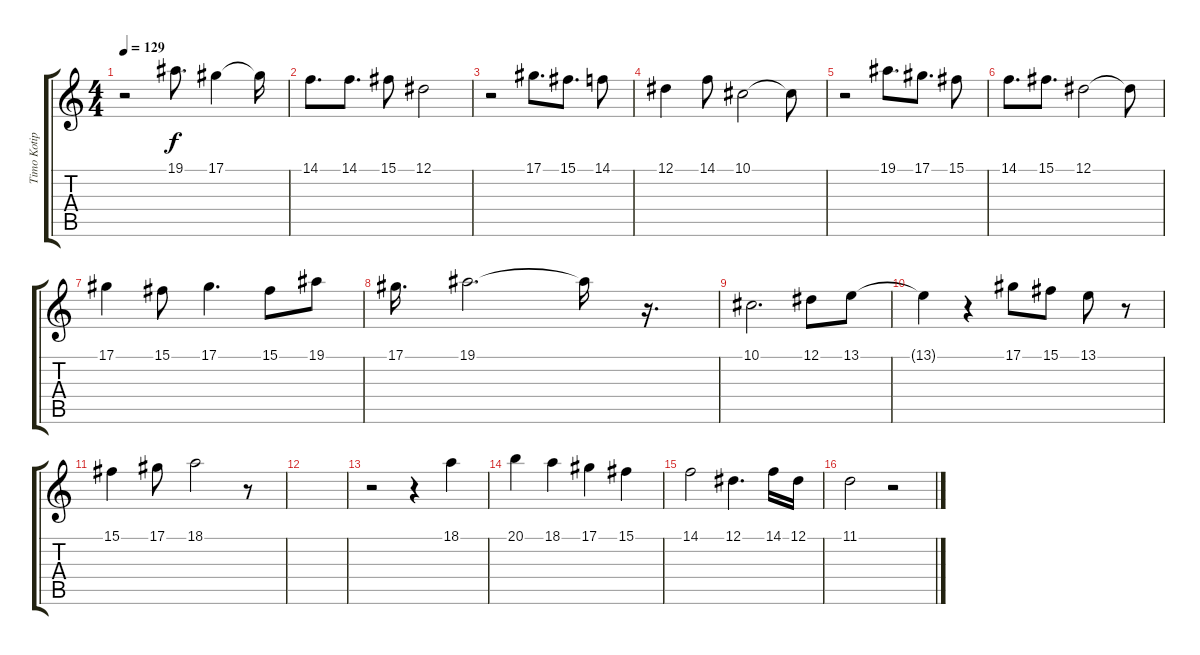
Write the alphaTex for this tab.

\track ("Timo Kotipelto" "Timo Kotip") {instrument lead6voice}
\staff {score tabs}
\tuning (Eb4 Bb3 Gb3 Db3 Ab2 Eb2) {hide}
\ts (4 4)
\tempo 129
\clef g2
\ks c
r.2{dy f} 19.1.8{d} 17.1.4 17.1{t}.16 |
14.1.8{d} 14.1.8{d} 15.1.8 12.1.2 |
r.2 17.1.8{d} 15.1.8{d} 14.1.8 |
12.1.4 14.1.8 10.1.2 10.1{t}.8 |
r.2 19.1.8{d} 17.1.8{d} 15.1.8 |
14.1.8{d} 15.1.8{d} 12.1.2 12.1{t}.8 |
17.1.4 15.1.8 17.1.4{d} 15.1.8 19.1.8 |
17.1.16{d} 19.1.2{d} 19.1{t}.16 r.16{d} |
10.1.2{d} 12.1.8 13.1.8 |
13.1{t}.4 r.4 17.1.8 15.1.8 13.1.8 r.8 |
15.1.4 17.1.8 18.1.2 r.8 |
|
r.2 r.4 18.1.4 |
20.1.4 18.1.4 17.1.4 15.1.4 |
14.1.2 12.1.4{d} 14.1.16 12.1.16 |
11.1.2 r.2
